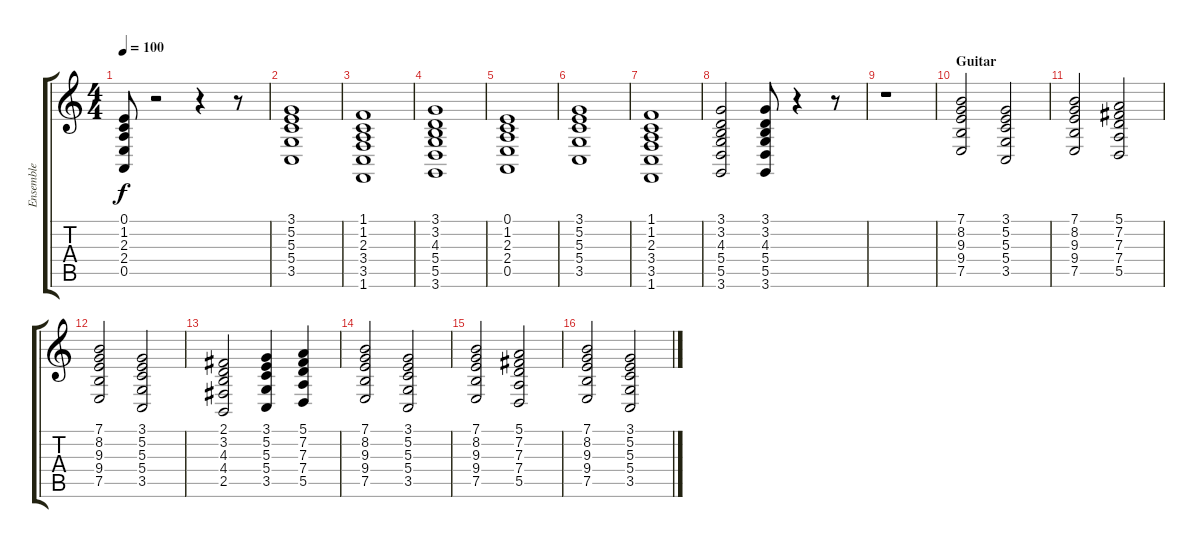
\track ("Ensemble" "Ensemble") {instrument stringensemble1}
\staff {score tabs}
\tuning (E4 B3 G3 D3 A2 E2) {hide}
\ts (4 4)
\section ("" "")
\tempo 100
\clef g2
\ks c
(0.1 1.2 2.3 2.4 0.5).8{dy f} r.2 r.4 r.8 |
(3.1 5.2 5.3 5.4 3.5).1 |
(1.1 1.2 2.3 3.4 3.5 1.6).1 |
(3.1 3.2 4.3 5.4 5.5 3.6).1 |
(0.1 1.2 2.3 2.4 0.5).1 |
(3.1 5.2 5.3 5.4 3.5).1 |
(1.1 1.2 2.3 3.4 3.5 1.6).1 |
(3.1 3.2 4.3 5.4 5.5 3.6).2 (3.1 3.2 4.3 5.4 5.5 3.6).8 r.4 r.8 |
r.1 |
\section ("" "Guitar ")
(7.1 8.2 9.3 9.4 7.5).2 (3.1 5.2 5.3 5.4 3.5).2 |
(7.1 8.2 9.3 9.4 7.5).2 (5.1 7.2 7.3 7.4 5.5).2 |
(7.1 8.2 9.3 9.4 7.5).2 (3.1 5.2 5.3 5.4 3.5).2 |
(2.1 3.2 4.3 4.4 2.5).2 (3.1 5.2 5.3 5.4 3.5).4 (5.1 7.2 7.3 7.4 5.5).4 |
(7.1 8.2 9.3 9.4 7.5).2 (3.1 5.2 5.3 5.4 3.5).2 |
(7.1 8.2 9.3 9.4 7.5).2 (5.1 7.2 7.3 7.4 5.5).2 |
(7.1 8.2 9.3 9.4 7.5).2 (3.1 5.2 5.3 5.4 3.5).2
